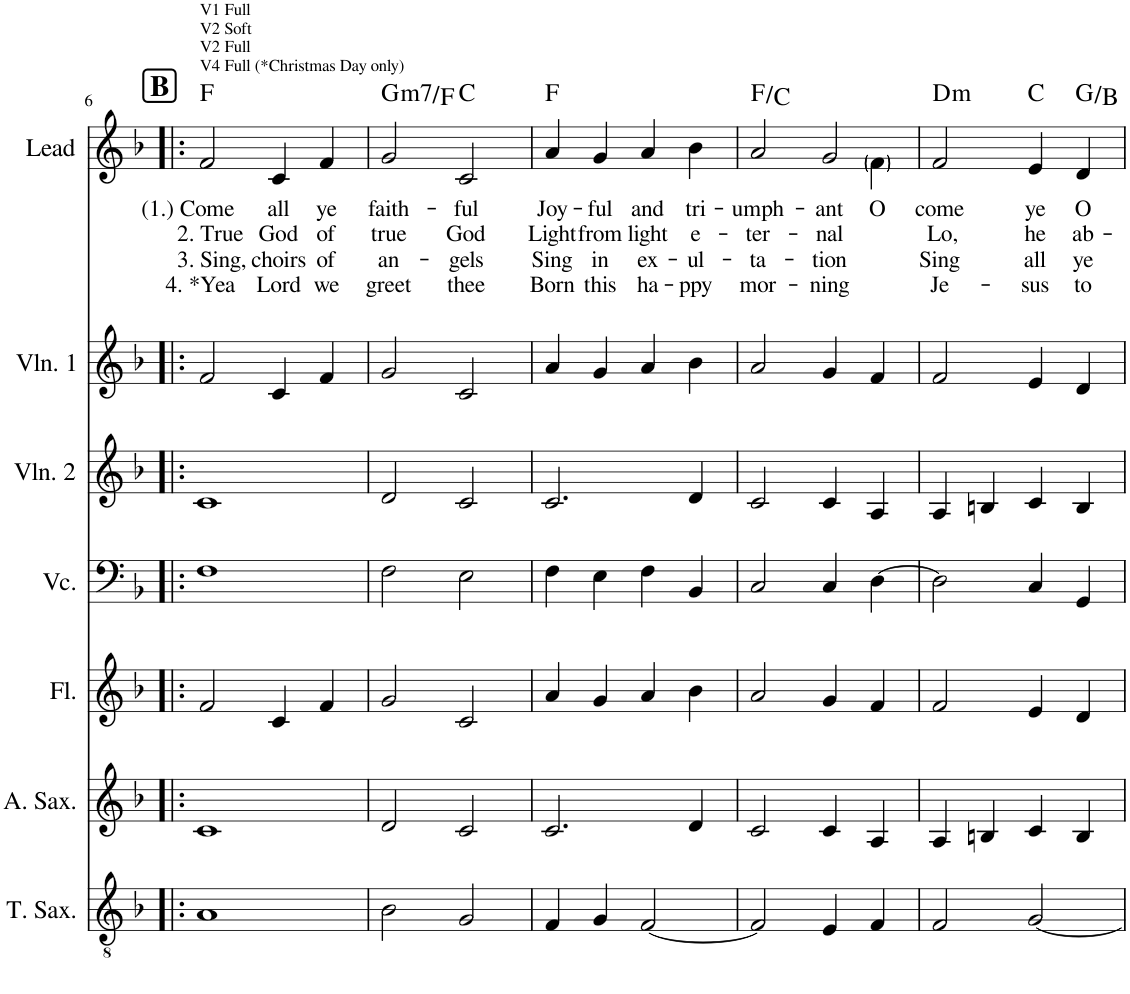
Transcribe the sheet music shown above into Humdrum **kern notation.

**kern	**kern	**kern	**kern	**kern	**kern	**kern	**text	**text	**text	**text	**harte
*part7	*part6	*part5	*part4	*part3	*part2	*part1	*part1	*part1	*part1	*part1	*part1
*staff7	*staff6	*staff5	*staff4	*staff3	*staff2	*staff1	*staff1	*staff1	*staff1	*staff1	*
*I"Tenor Saxophone	*I"Alto Saxophone	*I"Flute	*I"Violoncello	*I"Violin 2	*I"Violin 1	*I"Lead	*	*	*	*	*
*I'T. Sax.	*I'A. Sax.	*I'Fl.	*I'Vc.	*I'Vln. 2	*I'Vln. 1	*I'Lead	*	*	*	*	*
!!LO:PB:g=z
*clefGv2	*clefG2	*clefG2	*clefF4	*clefG2	*clefG2	*clefG2	*	*	*	*	*
*ITrd8c14	*ITrd5c9	*	*	*	*	*	*	*	*	*	*
*k[b-]	*k[b-]	*k[b-]	*k[b-]	*k[b-]	*k[b-]	*k[b-]	*	*	*	*	*
*M4/4	*M4/4	*M4/4	*M4/4	*M4/4	*M4/4	*M4/4	*	*	*	*	*
!!LO:REH:place=s1:a:B:cj:fs=14:t=B
=6!|:	=6!|:	=6!|:	=6!|:	=6!|:	=6!|:	=6!|:	=6!|:	=6!|:	=6!|:	=6!|:	=6!|:
!	!	!	!	!	!	!LO:TX:a:t=V1 Full	!	!	!	!	!
!	!	!	!	!	!	!LO:TX:a:t=V2 Soft	!	!	!	!	!
!	!	!	!	!	!	!LO:TX:a:t=V2 Full	!	!	!	!	!
!	!	!	!	!	!	!LO:TX:a:t=V4 Full (*Christmas Day only)	!	!	!	!	!
!	!	!	!	!	!	!	!LO:LY:b	!LO:LY:b	!LO:LY:b	!LO:LY:b	!
1A	1c	2f/	1F	1c	2f/	2f/	(1.) Come	2. True	3. Sing,	4. *Yea	F:maj
!	!	!	!	!	!	!	!LO:LY:b	!LO:LY:b	!LO:LY:b	!LO:LY:b	!
.	.	4c/	.	.	4c/	4c/	all	God	choirs	Lord	.
!	!	!	!	!	!	!	!LO:LY:b	!LO:LY:b	!LO:LY:b	!LO:LY:b	!
.	.	4f/	.	.	4f/	4f/	ye	of	of	we	.
=7	=7	=7	=7	=7	=7	=7	=7	=7	=7	=7	=7
!	!	!	!	!	!	!	!LO:LY:b	!LO:LY:b	!LO:LY:b	!LO:LY:b	!LO:H:kt=m7
2B-\	2d/	2g/	2F\	2d/	2g/	2g/	faith-	true	an-	greet	G:min7/b7
!	!	!	!	!	!	!	!LO:LY:b	!LO:LY:b	!LO:LY:b	!LO:LY:b	!
2G/	2c/	2c/	2E\	2c/	2c/	2c/	-ful	God	-gels	thee	C:maj
=8	=8	=8	=8	=8	=8	=8	=8	=8	=8	=8	=8
!	!	!	!	!	!	!	!LO:LY:b	!LO:LY:b	!LO:LY:b	!LO:LY:b	!
4F/	2.c/	4a/	4F\	2.c/	4a/	4a/	Joy-	Light	Sing	Born	F:maj
!	!	!	!	!	!	!	!LO:LY:b	!LO:LY:b	!LO:LY:b	!LO:LY:b	!
4G/	.	4g/	4E\	.	4g/	4g/	-ful	from	in	this	.
!	!	!	!	!	!	!	!LO:LY:b	!LO:LY:b	!LO:LY:b	!LO:LY:b	!
[2F/	.	4a/	4F\	.	4a/	4a/	and	light	ex-	ha-	.
!	!	!	!	!	!	!	!LO:LY:b	!LO:LY:b	!LO:LY:b	!LO:LY:b	!
.	4d/	4b-\	4BB-/	4d/	4b-\	4b-\	tri-	e-	-ul-	-ppy	.
=9	=9	=9	=9	=9	=9	=9	=9	=9	=9	=9	=9
!	!	!	!	!	!	!	!LO:LY:b	!LO:LY:b	!LO:LY:b	!LO:LY:b	!
*	*	*	*	*	*	*^	*	*	*	*	*
2F/]	2c/	2a/	2C/	2c/	2a/	2a/	2.ryy	-umph-	-ter-	-ta-	mor-	F:maj/5
!	!	!	!	!	!	!	!	!LO:LY:b	!LO:LY:b	!LO:LY:b	!LO:LY:b	!
4E/	4c/	4g/	4C/	4c/	4g/	2g/	.	-ant	-nal	-tion	-ning	.
!	!	!	!	!	!	!	!	!LO:LY:b	!	!	!	!
4F/	4A/	4f/	[4D\	4A/	4f/	.	4f\	O	.	.	.	.
=10	=10	=10	=10	=10	=10	=10	=10	=10	=10	=10	=10	=10
!	!	!	!	!	!	!	!	!LO:LY:b	!LO:LY:b	!LO:LY:b	!LO:LY:b	!LO:H:kt=m
*	*	*	*	*	*	*v	*v	*	*	*	*	*
2F/	4A/	2f/	2D\]	4A/	2f/	2f/	come	Lo,	Sing	Je-	D:min
.	4Bn/	.	.	4Bn/	.	.	.	.	.	.	.
!	!	!	!	!	!	!	!LO:LY:b	!LO:LY:b	!LO:LY:b	!LO:LY:b	!
[2G/	4c/	4e/	4C/	4c/	4e/	4e/	ye	he	all	-sus	C:maj
!	!	!	!	!	!	!	!LO:LY:b	!LO:LY:b	!LO:LY:b	!LO:LY:b	!
.	4B/	4d/	4GG/	4B/	4d/	4d/	O	ab-	ye	to	G:maj/3
=	=	=	=	=	=	=	=	=	=	=	=
*-	*-	*-	*-	*-	*-	*-	*-	*-	*-	*-	*-
